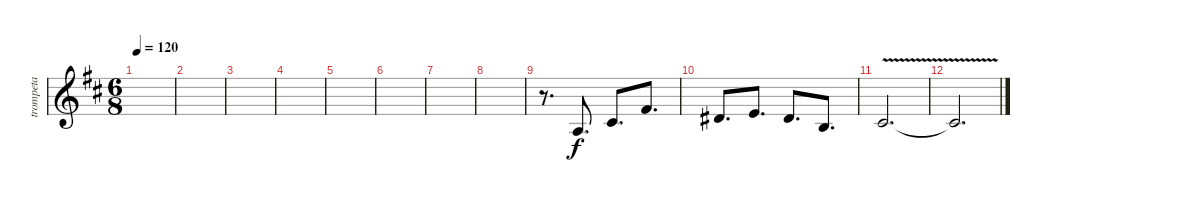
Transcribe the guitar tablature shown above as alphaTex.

\track ("trompeta" "trompeta") {instrument trumpet}
\staff {score}
\tuning (E4 B3 G3 D3 A2 E2) {hide}
\ts (6 8)
\tempo 120
\clef g2
\ks d
|
|
|
|
|
|
|
|
r.8{d} 7.4.8{d} 6.3.8{d} 7.2.8{d} |
4.2.8{d} 5.2.8{d} 8.3.8{d} 4.3.8{d} |
6.3{v}.2{d} |
6.3{t}.2{d}
